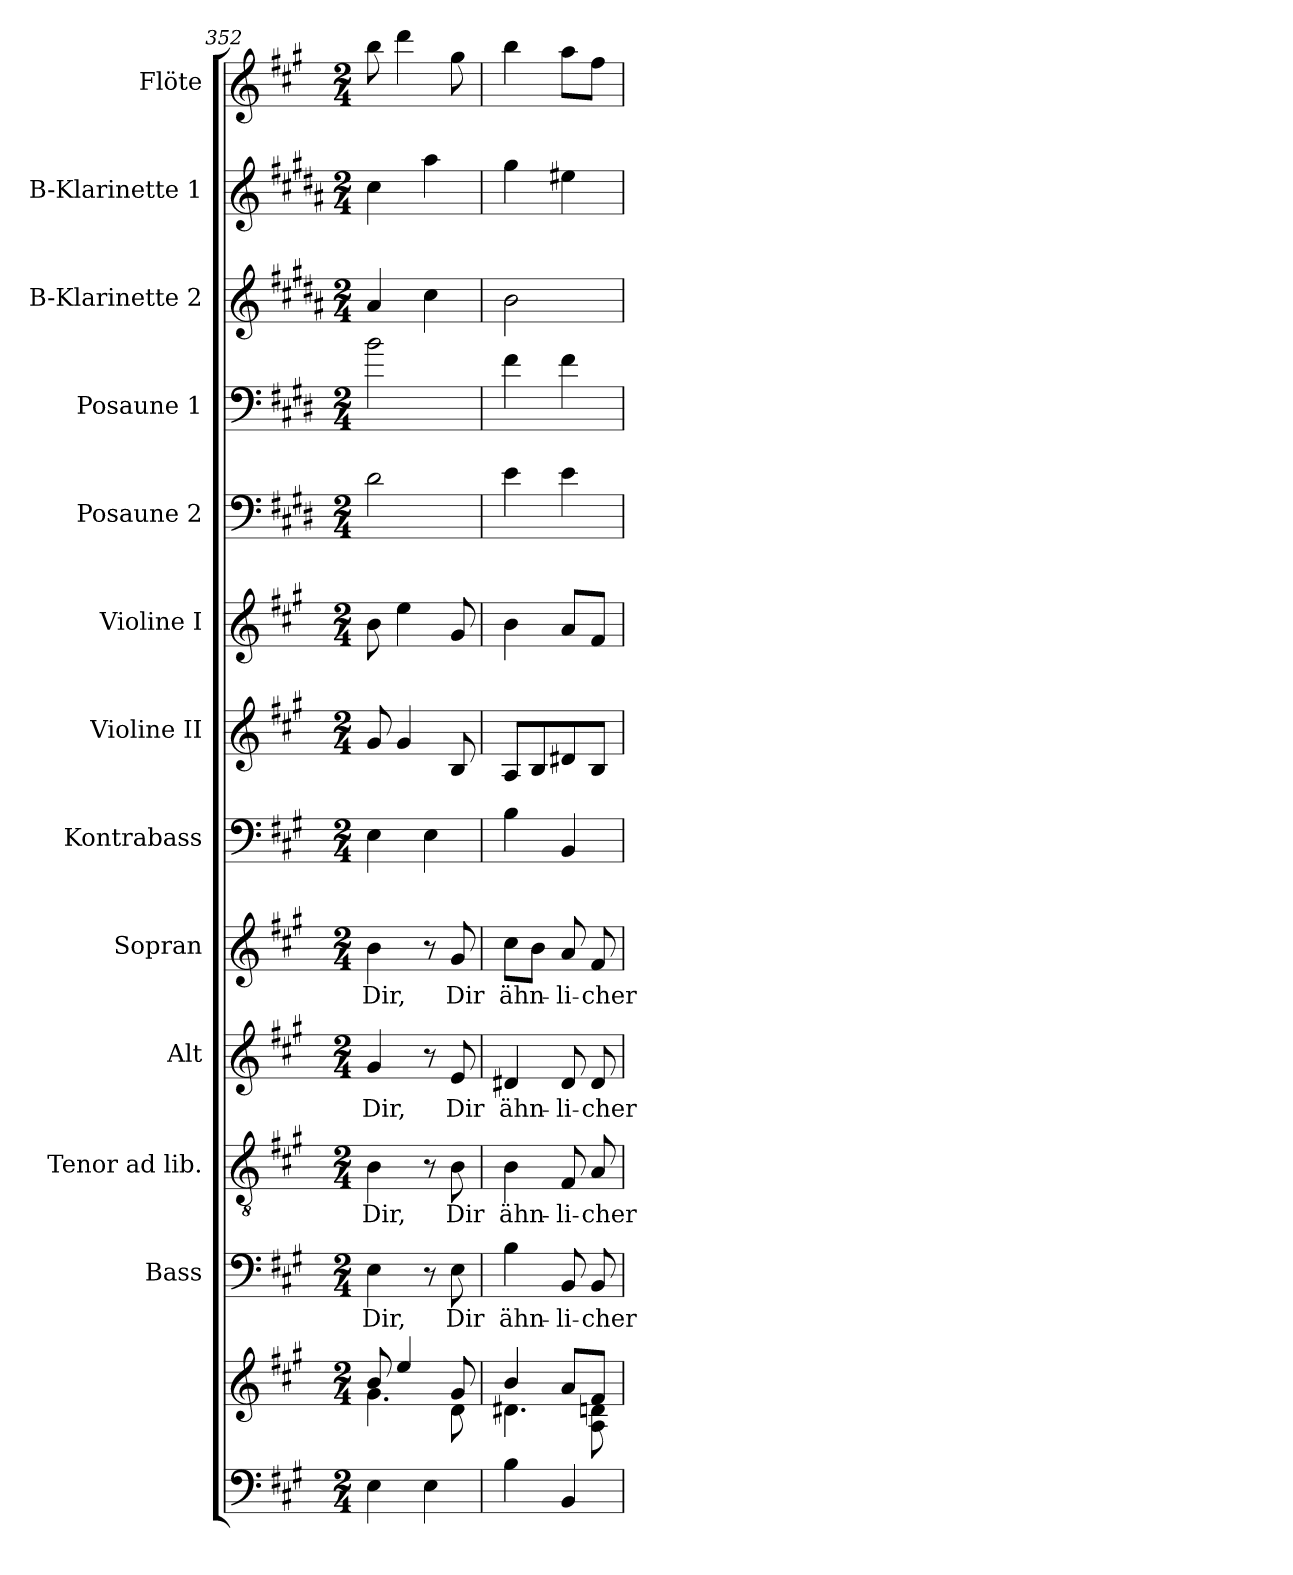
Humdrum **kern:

**kern	**kern	**kern	**text	**kern	**text	**kern	**text	**kern	**text	**kern	**kern	**kern	**kern	**kern	**kern	**kern	**kern
*part13	*part13	*part12	*part12	*part11	*part11	*part10	*part10	*part9	*part9	*part8	*part7	*part6	*part5	*part4	*part3	*part2	*part1
*staff14	*staff13	*staff12	*staff12	*staff11	*staff11	*staff10	*staff10	*staff9	*staff9	*staff8	*staff7	*staff6	*staff5	*staff4	*staff3	*staff2	*staff1
*	*	*I"Bass	*	*I"Tenor ad lib.	*	*I"Alt	*	*I"Sopran	*	*I"Kontrabass	*I"Violine II	*I"Violine I	*I"Posaune 2	*I"Posaune 1	*I"B-Klarinette 2	*I"B-Klarinette 1	*I"Flöte
*	*	*I'B.	*	*I'T.	*	*I'A.	*	*I'S.	*	*I'Kb.	*I'Vl. II	*I'Vl. I	*I'Pos 2	*I'Pos. 1	*I'B Kl. 2	*I'B Kl. 1	*I'Fl.
*clefF4	*clefG2	*clefF4	*	*clefGv2	*	*clefG2	*	*clefG2	*	*clefF4	*clefG2	*clefG2	*clefF4	*clefF4	*clefG2	*clefG2	*clefG2
*	*	*	*	*	*	*	*	*	*	*ITrd7c12	*	*	*ITrd4c7	*ITrd4c7	*ITrd1c2	*ITrd1c2	*
*k[f#c#g#]	*k[f#c#g#]	*k[f#c#g#]	*	*k[f#c#g#]	*	*k[f#c#g#]	*	*k[f#c#g#]	*	*k[f#c#g#]	*k[f#c#g#]	*k[f#c#g#]	*k[f#c#g#]	*k[f#c#g#]	*k[f#c#g#]	*k[f#c#g#]	*k[f#c#g#]
*A:	*A:	*A:	*	*A:	*	*A:	*	*A:	*	*A:	*A:	*A:	*A:	*A:	*A:	*A:	*A:
*M2/4	*M2/4	*M2/4	*	*M2/4	*	*M2/4	*	*M2/4	*	*M2/4	*M2/4	*M2/4	*M2/4	*M2/4	*M2/4	*M2/4	*M2/4
=352	=352	=352	=352	=352	=352	=352	=352	=352	=352	=352	=352	=352	=352	=352	=352	=352	=352
*	*^	*	*	*	*	*	*	*	*	*	*	*	*	*	*	*	*
!	!	!	!	!LO:LY:b	!	!LO:LY:b	!	!LO:LY:b	!	!LO:LY:b	!	!	!	!	!	!	!	!
4E\	8b/	4.g#\	4E\	Dir,	4B\	Dir,	4g#/	Dir,	4b\	Dir,	4EE\	8g#/	8b\	2G#\	2e\	4g#/	4b\	8bb\
.	4ee/	.	.	.	.	.	.	.	.	.	.	4g#/	4ee\	.	.	.	.	4ddd\
4E\	.	.	8r	.	8r	.	8r	.	8r	.	4EE\	.	.	.	.	4b\	4gg#\	.
!	!	!	!	!LO:LY:b	!	!LO:LY:b	!	!LO:LY:b	!	!LO:LY:b	!	!	!	!	!	!	!	!
.	8g#/	8d\	8E\	Dir	8B\	Dir	8e/	Dir	8g#/	Dir	.	8B/	8g#/	.	.	.	.	8gg#\
=353	=353	=353	=353	=353	=353	=353	=353	=353	=353	=353	=353	=353	=353	=353	=353	=353	=353	=353
!	!	!	!	!LO:LY:b	!	!LO:LY:b	!	!LO:LY:b	!	!LO:LY:b	!	!	!	!	!	!	!	!
4B\	4b/	4.d#X\	4B\	ähn-	4B\	ähn-	4d#X/	ähn-	8cc#\L	ähn-	4BB\	8A/L	4b\	4A\	4B\	2a\	4ff#\	4bb\
.	.	.	.	.	.	.	.	.	8b\J	.	.	8B/	.	.	.	.	.	.
!	!	!	!	!LO:LY:b	!	!LO:LY:b	!	!LO:LY:b	!	!LO:LY:b	!	!	!	!	!	!	!	!
4BB/	8a/L	.	8BB/	-li-	8F#/	-li-	8d#/	-li-	8a/	-li-	4BBB/	8d#X/	8a/L	4A\	4B\	.	4dd#X\	8aa\L
!	!	!	!	!LO:LY:b	!	!LO:LY:b	!	!LO:LY:b	!	!LO:LY:b	!	!	!	!	!	!	!	!
.	8f#/J	8A\ 8dn\	8BB/	-cher	8A/	-cher	8d#/	-cher	8f#/	-cher	.	8B/J	8f#/J	.	.	.	.	8ff#\J
*	*v	*v	*	*	*	*	*	*	*	*	*	*	*	*	*	*	*	*
=	=	=	=	=	=	=	=	=	=	=	=	=	=	=	=	=	=
*-	*-	*-	*-	*-	*-	*-	*-	*-	*-	*-	*-	*-	*-	*-	*-	*-	*-
